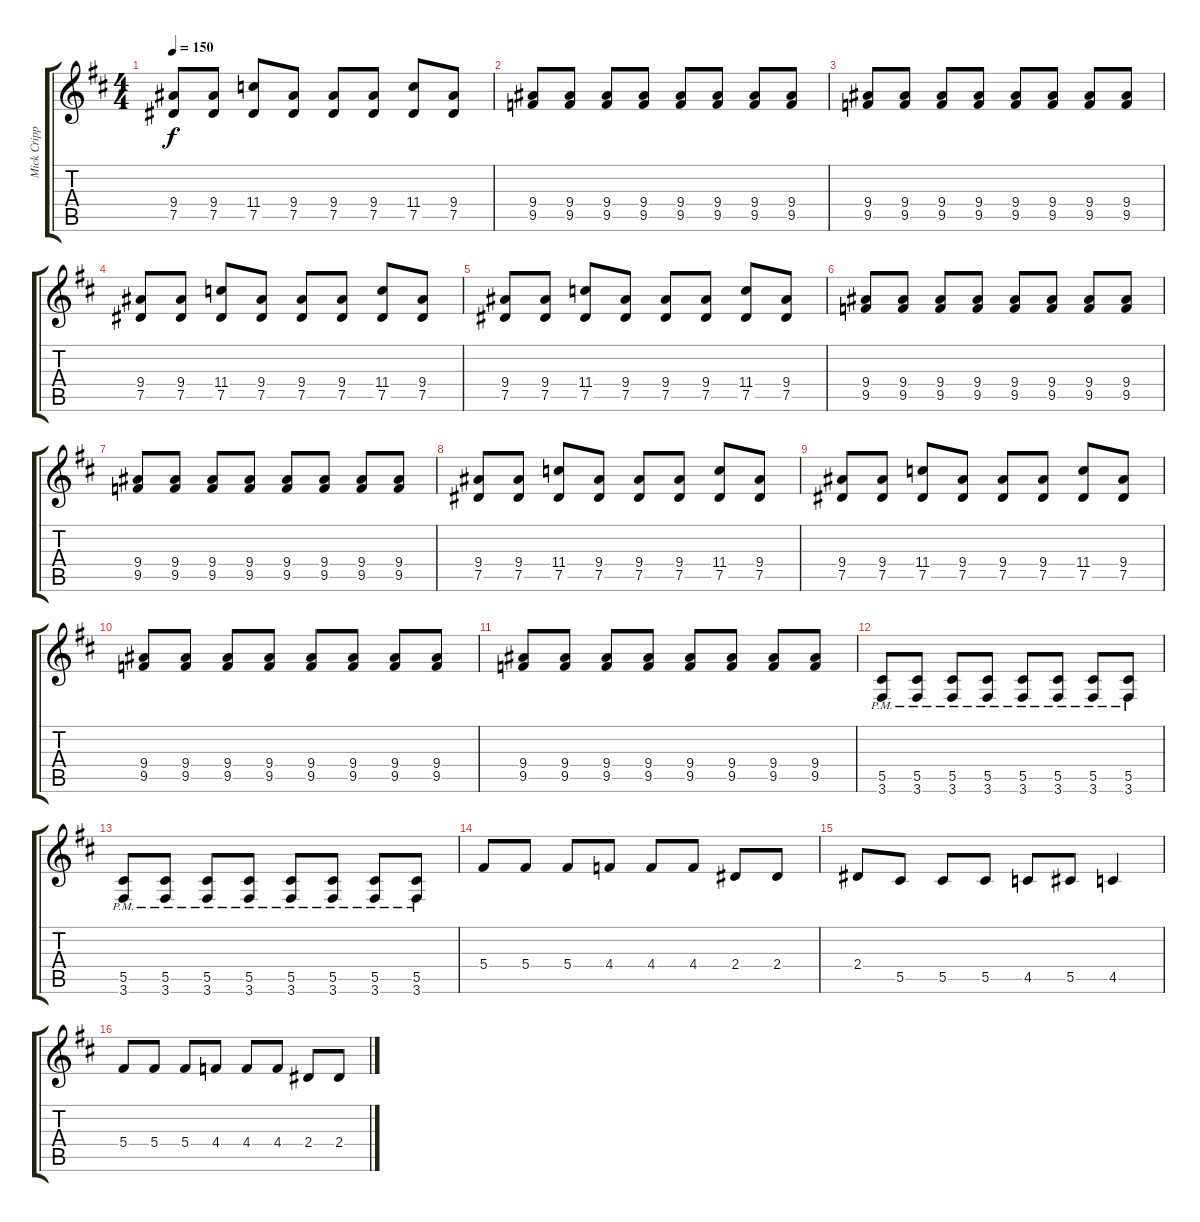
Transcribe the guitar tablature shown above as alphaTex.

\track ("Mick Cripps" "Mick Cripp") {instrument overdrivenguitar}
\staff {score tabs}
\tuning (Eb4 Bb3 Gb3 Db3 Ab2 Eb2) {hide}
\ts (4 4)
\tempo 150
\clef g2
\ks d
(9.4 7.5).8{dy f} (9.4 7.5).8 (11.4 7.5).8 (9.4 7.5).8 (9.4 7.5).8 (9.4 7.5).8 (11.4 7.5).8 (9.4 7.5).8 |
(9.4 9.5).8 (9.4 9.5).8 (9.4 9.5).8 (9.4 9.5).8 (9.4 9.5).8 (9.4 9.5).8 (9.4 9.5).8 (9.4 9.5).8 |
(9.4 9.5).8 (9.4 9.5).8 (9.4 9.5).8 (9.4 9.5).8 (9.4 9.5).8 (9.4 9.5).8 (9.4 9.5).8 (9.4 9.5).8 |
(9.4 7.5).8 (9.4 7.5).8 (11.4 7.5).8 (9.4 7.5).8 (9.4 7.5).8 (9.4 7.5).8 (11.4 7.5).8 (9.4 7.5).8 |
(9.4 7.5).8 (9.4 7.5).8 (11.4 7.5).8 (9.4 7.5).8 (9.4 7.5).8 (9.4 7.5).8 (11.4 7.5).8 (9.4 7.5).8 |
(9.4 9.5).8 (9.4 9.5).8 (9.4 9.5).8 (9.4 9.5).8 (9.4 9.5).8 (9.4 9.5).8 (9.4 9.5).8 (9.4 9.5).8 |
(9.4 9.5).8 (9.4 9.5).8 (9.4 9.5).8 (9.4 9.5).8 (9.4 9.5).8 (9.4 9.5).8 (9.4 9.5).8 (9.4 9.5).8 |
(9.4 7.5).8 (9.4 7.5).8 (11.4 7.5).8 (9.4 7.5).8 (9.4 7.5).8 (9.4 7.5).8 (11.4 7.5).8 (9.4 7.5).8 |
(9.4 7.5).8 (9.4 7.5).8 (11.4 7.5).8 (9.4 7.5).8 (9.4 7.5).8 (9.4 7.5).8 (11.4 7.5).8 (9.4 7.5).8 |
(9.4 9.5).8 (9.4 9.5).8 (9.4 9.5).8 (9.4 9.5).8 (9.4 9.5).8 (9.4 9.5).8 (9.4 9.5).8 (9.4 9.5).8 |
(9.4 9.5).8 (9.4 9.5).8 (9.4 9.5).8 (9.4 9.5).8 (9.4 9.5).8 (9.4 9.5).8 (9.4 9.5).8 (9.4 9.5).8 |
(5.5{pm} 3.6{pm}).8 (5.5{pm} 3.6{pm}).8 (5.5{pm} 3.6{pm}).8 (5.5{pm} 3.6{pm}).8 (5.5{pm} 3.6{pm}).8 (5.5{pm} 3.6{pm}).8 (5.5{pm} 3.6{pm}).8 (5.5{pm} 3.6{pm}).8 |
(5.5{pm} 3.6{pm}).8 (5.5{pm} 3.6{pm}).8 (5.5{pm} 3.6{pm}).8 (5.5{pm} 3.6{pm}).8 (5.5{pm} 3.6{pm}).8 (5.5{pm} 3.6{pm}).8 (5.5{pm} 3.6{pm}).8 (5.5{pm} 3.6{pm}).8 |
5.4.8 5.4.8 5.4.8 4.4.8 4.4.8 4.4.8 2.4.8 2.4.8 |
2.4.8 5.5.8 5.5.8 5.5.8 4.5.8 5.5.8 4.5.4 |
5.4.8 5.4.8 5.4.8 4.4.8 4.4.8 4.4.8 2.4.8 2.4.8
